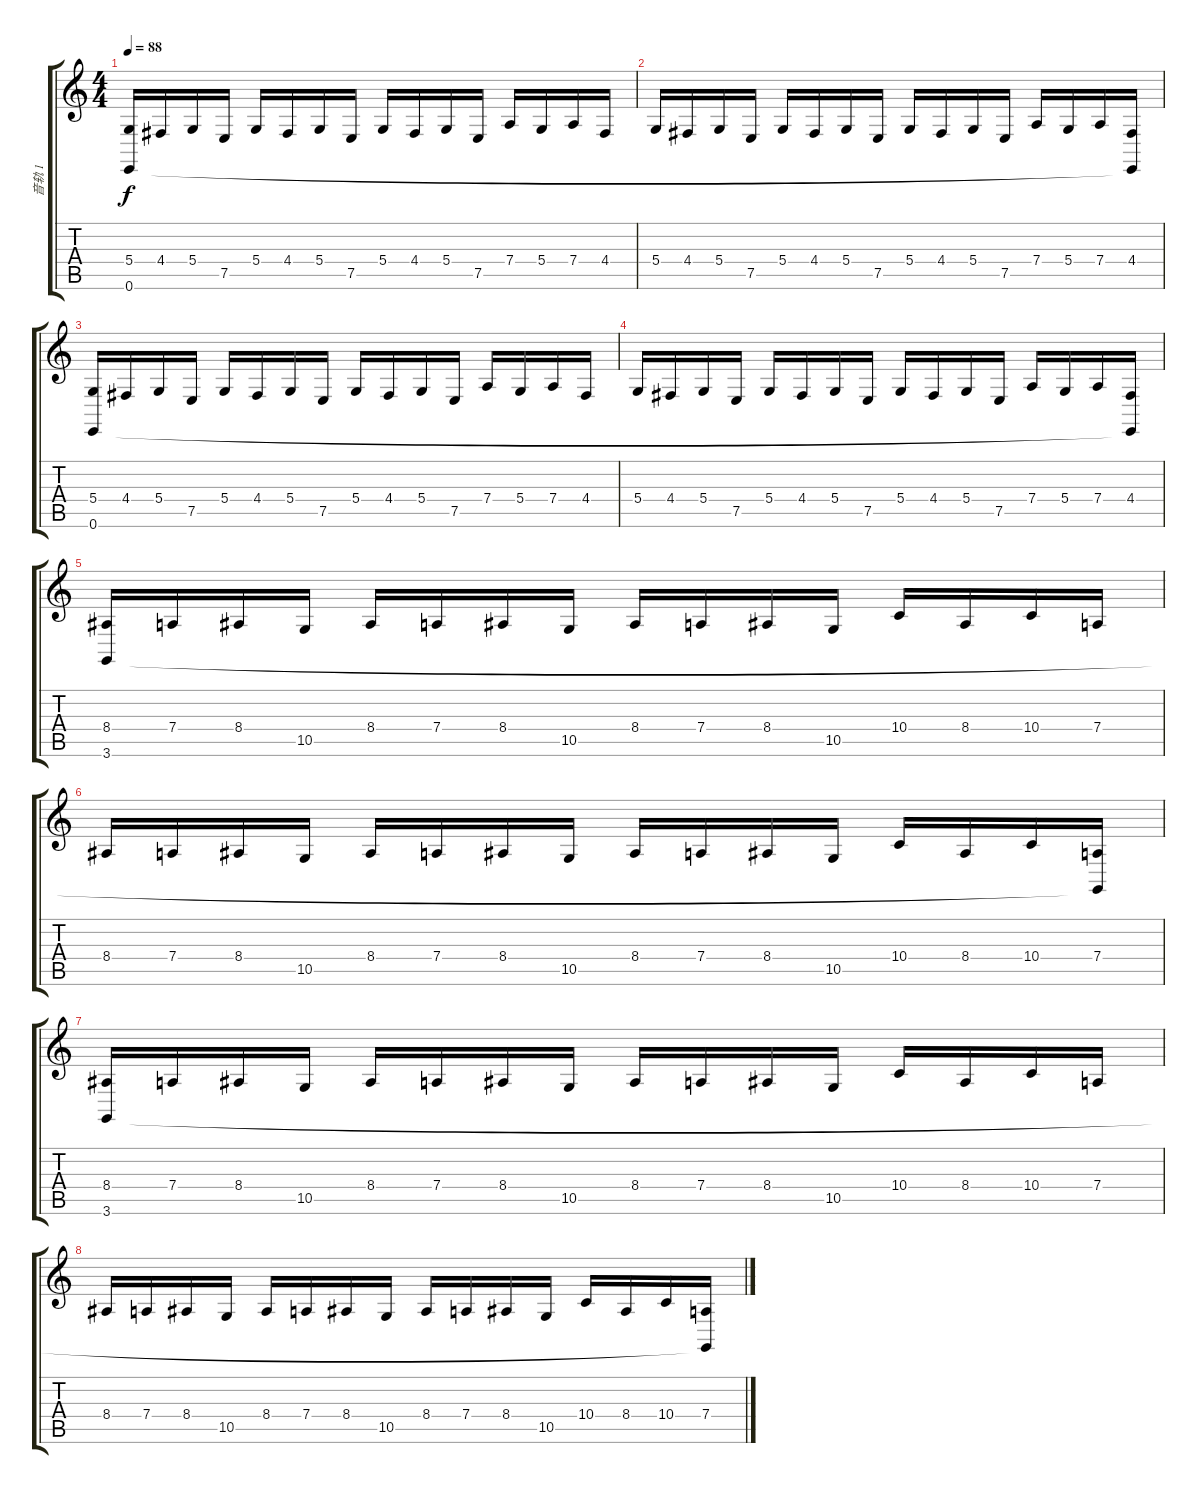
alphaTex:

\track ("音轨 1" "音轨 1") {instrument stringensemble1}
\staff {score tabs}
\tuning (E4 B3 G3 D3 A2 E2) {hide}
\ts (4 4)
\tempo 88
\clef g2
\ks c
(5.4 0.6).16{dy f instrument stringensemble1} 4.4.16 5.4.16 7.5.16 5.4.16 4.4.16 5.4.16 7.5.16 5.4.16 4.4.16 5.4.16 7.5.16 7.4.16 5.4.16 7.4.16 4.4.16 |
5.4.16 4.4.16 5.4.16 7.5.16 5.4.16 4.4.16 5.4.16 7.5.16 5.4.16 4.4.16 5.4.16 7.5.16 7.4.16 5.4.16 7.4.16 (4.4 0.6{t}).16 |
(5.4 0.6).16 4.4.16 5.4.16 7.5.16 5.4.16 4.4.16 5.4.16 7.5.16 5.4.16 4.4.16 5.4.16 7.5.16 7.4.16 5.4.16 7.4.16 4.4.16 |
5.4.16 4.4.16 5.4.16 7.5.16 5.4.16 4.4.16 5.4.16 7.5.16 5.4.16 4.4.16 5.4.16 7.5.16 7.4.16 5.4.16 7.4.16 (4.4 0.6{t}).16 |
(8.4 3.6).16 7.4.16 8.4.16 10.5.16 8.4.16 7.4.16 8.4.16 10.5.16 8.4.16 7.4.16 8.4.16 10.5.16 10.4.16 8.4.16 10.4.16 7.4.16 |
8.4.16 7.4.16 8.4.16 10.5.16 8.4.16 7.4.16 8.4.16 10.5.16 8.4.16 7.4.16 8.4.16 10.5.16 10.4.16 8.4.16 10.4.16 (7.4 3.6{t}).16 |
(8.4 3.6).16 7.4.16 8.4.16 10.5.16 8.4.16 7.4.16 8.4.16 10.5.16 8.4.16 7.4.16 8.4.16 10.5.16 10.4.16 8.4.16 10.4.16 7.4.16 |
8.4.16 7.4.16 8.4.16 10.5.16 8.4.16 7.4.16 8.4.16 10.5.16 8.4.16 7.4.16 8.4.16 10.5.16 10.4.16 8.4.16 10.4.16 (7.4 3.6{t}).16
